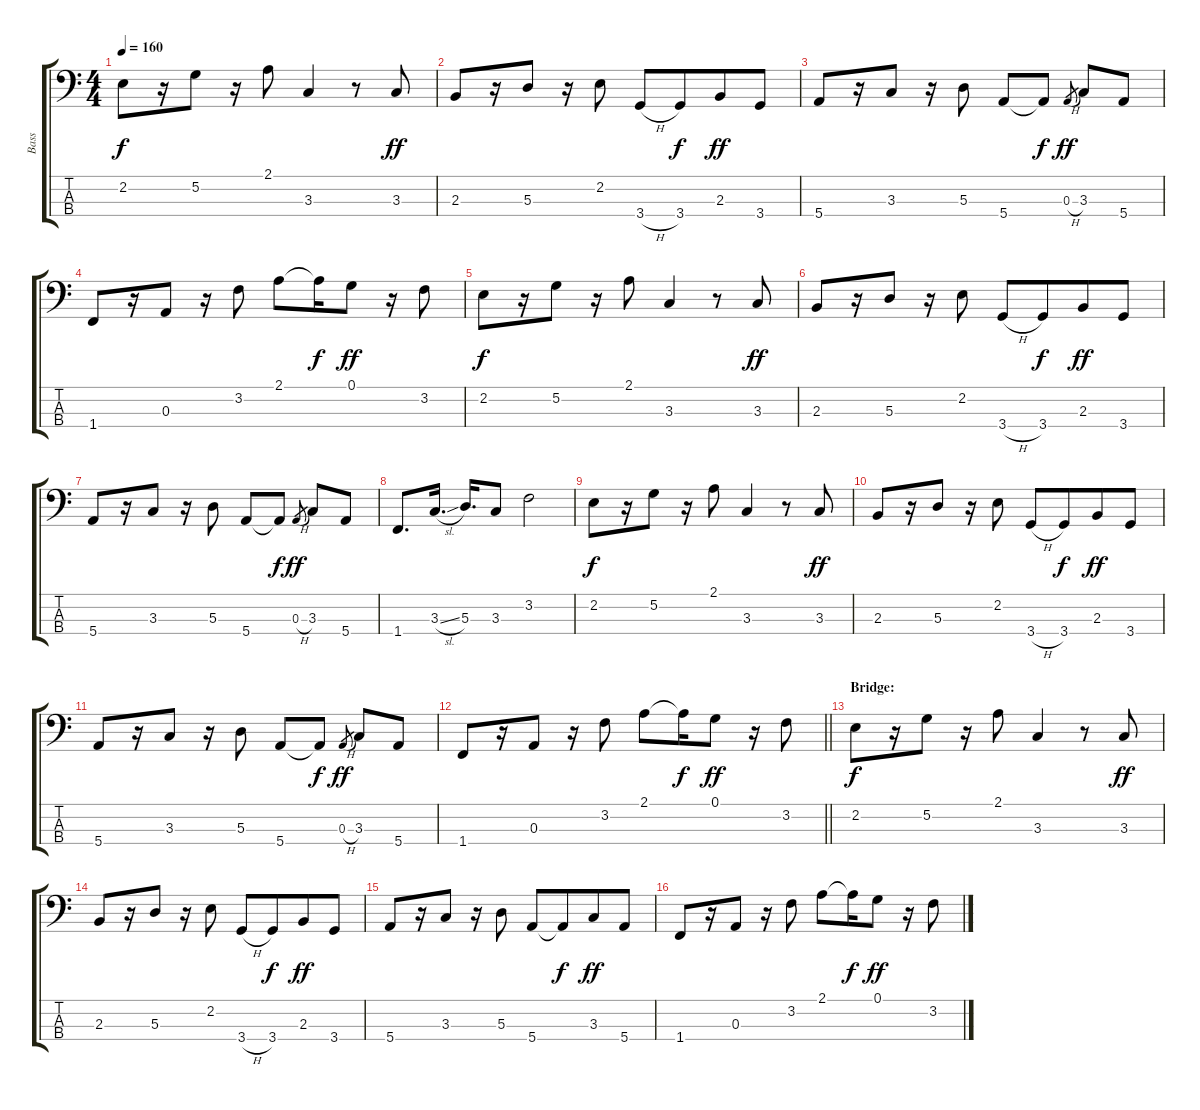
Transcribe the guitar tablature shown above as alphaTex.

\track ("Bass" "Bass") {instrument fretlessbass}
\staff {score tabs}
\tuning (G2 D2 A1 E1) {hide}
\ts (4 4)
\tempo 160
\clef f4
\ks c
2.2.8{dy f} r.16 5.2.8 r.16 2.1.8 3.3.4 r.8 3.3.8{dy ff} |
2.3.8 r.16 5.3.8 r.16 2.2.8 3.4{h}.8 3.4.8{dy f beam merge} 2.3.8{dy ff} 3.4.8 |
5.4.8 r.16 3.3.8 r.16 5.3.8 5.4.8 5.4{t}.8{dy f} 0.3{h}.8{gr dy ff beam merge} 3.3.8 5.4.8 |
1.4.8 r.16 0.3.8 r.16 3.2.8 2.1.8 2.1{t}.16{dy f} 0.1.8{dy ff} r.16 3.2.8 |
2.2.8{dy f} r.16 5.2.8 r.16 2.1.8 3.3.4 r.8 3.3.8{dy ff} |
2.3.8 r.16 5.3.8 r.16 2.2.8 3.4{h}.8 3.4.8{dy f beam merge} 2.3.8{dy ff} 3.4.8 |
5.4.8 r.16 3.3.8 r.16 5.3.8 5.4.8 5.4{t}.8{dy f} 0.3{h}.8{gr dy ff beam merge} 3.3.8 5.4.8 |
1.4.8{d} 3.3{sl}.16{d} 5.3.16{d} 3.3.8 3.2.2 |
2.2.8{dy f} r.16 5.2.8 r.16 2.1.8 3.3.4 r.8 3.3.8{dy ff} |
2.3.8 r.16 5.3.8 r.16 2.2.8 3.4{h}.8 3.4.8{dy f beam merge} 2.3.8{dy ff} 3.4.8 |
5.4.8 r.16 3.3.8 r.16 5.3.8 5.4.8 5.4{t}.8{dy f} 0.3{h}.8{gr dy ff beam merge} 3.3.8 5.4.8 |
\barLineRight lightlight
1.4.8 r.16 0.3.8 r.16 3.2.8 2.1.8 2.1{t}.16{dy f} 0.1.8{dy ff} r.16 3.2.8 |
\section ("" "Bridge:")
2.2.8{dy f} r.16 5.2.8 r.16 2.1.8 3.3.4 r.8 3.3.8{dy ff} |
2.3.8 r.16 5.3.8 r.16 2.2.8 3.4{h}.8 3.4.8{dy f beam merge} 2.3.8{dy ff} 3.4.8 |
5.4.8 r.16 3.3.8 r.16 5.3.8 5.4.8 5.4{t}.8{dy f beam merge} 3.3.8{dy ff} 5.4.8 |
1.4.8 r.16 0.3.8 r.16 3.2.8 2.1.8 2.1{t}.16{dy f} 0.1.8{dy ff} r.16 3.2.8
